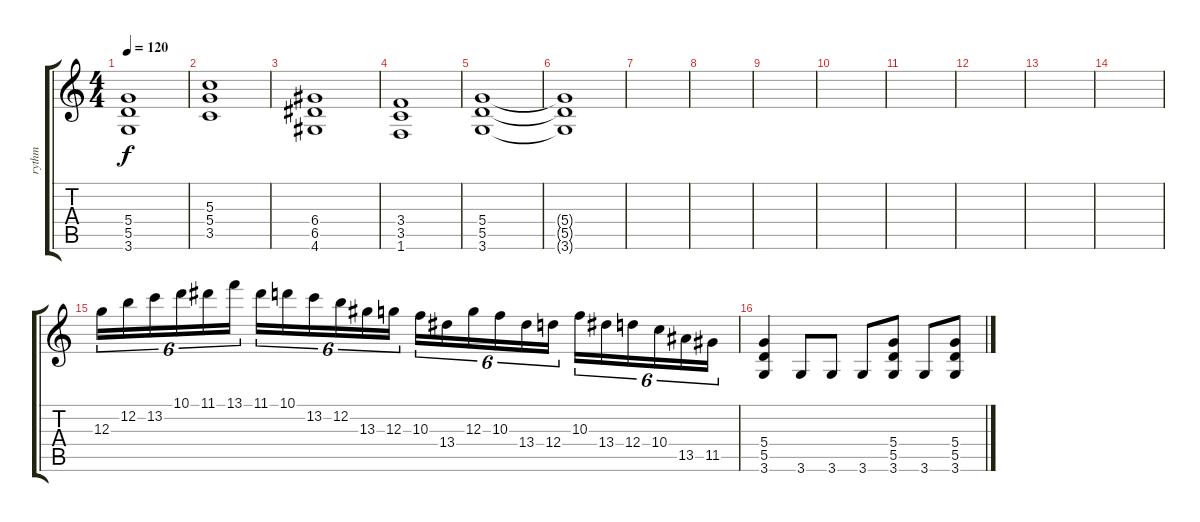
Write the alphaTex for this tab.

\track ("rythm" "rythm") {instrument distortionguitar}
\staff {score tabs}
\tuning (E4 B3 G3 D3 A2 E2) {hide}
\ts (4 4)
\tempo 120
\clef g2
\ks c
(5.4 5.5 3.6).1{dy f} |
(5.3 5.4 3.5).1 |
(6.4 6.5 4.6).1 |
(3.4 3.5 1.6).1 |
(5.4 5.5 3.6).1 |
(5.4{t} 5.5{t} 3.6{t}).1 |
|
|
|
|
|
|
|
|
12.3.16{tu (6 4)} 12.2.16{tu (6 4)} 13.2.16{tu (6 4)} 10.1.16{tu (6 4)} 11.1.16{tu (6 4)} 13.1.16{tu (6 4)} 11.1.16{tu (6 4)} 10.1.16{tu (6 4)} 13.2.16{tu (6 4)} 12.2.16{tu (6 4)} 13.3.16{tu (6 4)} 12.3.16{tu (6 4)} 10.3.16{tu (6 4)} 13.4.16{tu (6 4)} 12.3.16{tu (6 4)} 10.3.16{tu (6 4)} 13.4.16{tu (6 4)} 12.4.16{tu (6 4)} 10.3.16{tu (6 4)} 13.4.16{tu (6 4)} 12.4.16{tu (6 4)} 10.4.16{tu (6 4)} 13.5.16{tu (6 4)} 11.5.16{tu (6 4)} |
(5.4 5.5 3.6).4 3.6.8 3.6.8 3.6.8 (5.4 5.5 3.6).8 3.6.8 (5.4 5.5 3.6).8
